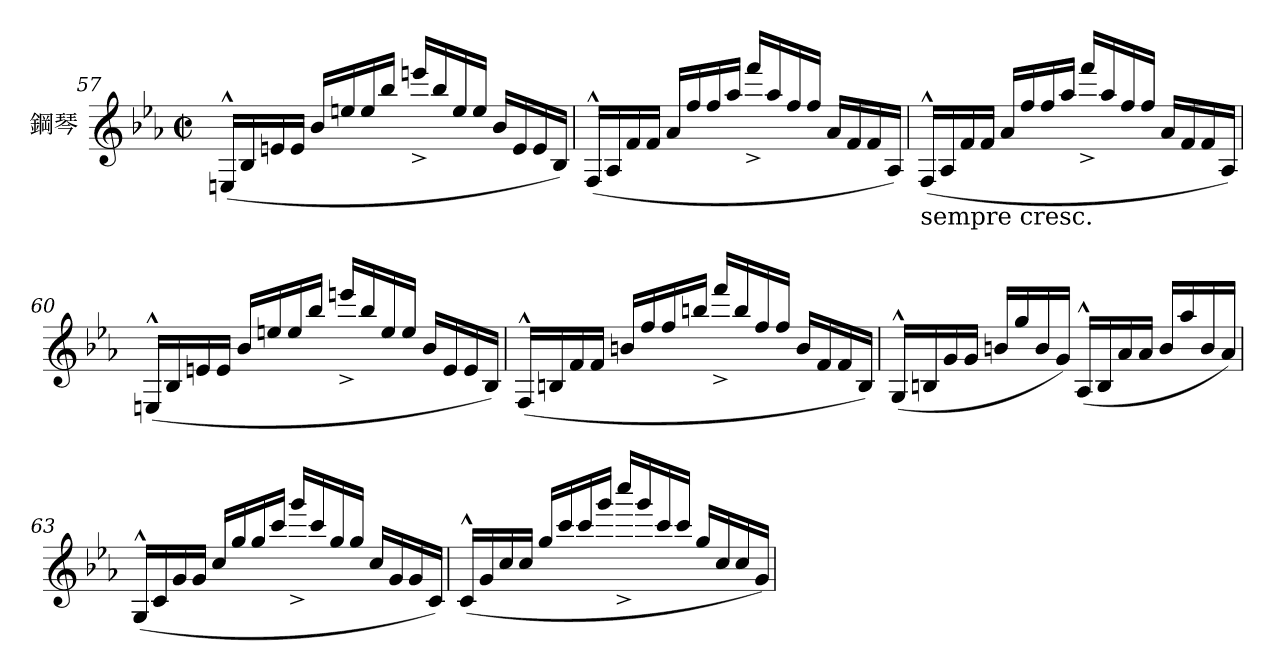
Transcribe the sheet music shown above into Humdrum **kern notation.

**kern
*part1
*staff1
*I"鋼琴
!!LO:LB:g=z
*clefG2
*k[b-e-a-]
*M2/2
*met(c|)
=57
(>16En^^/LL
16B-/
16en/
16e/JJ
16b-/LL
16een/
16ee/
16bb-/JJ
16eeen^/LL
16bb-/
16ee/
16ee/JJ
16b-/LL
16e/
16e/
16B-/JJ)
=58
(>16F^^/LL
16A-/
16f/
16f/JJ
16a-/LL
16ff/
16ff/
16aa-/JJ
16fff^/LL
16aa-/
16ff/
16ff/JJ
16a-/LL
16f/
16f/
16A-/JJ)
!!LO:LB:g=z
=59
!LO:TX:b:t=sempre cresc.
(>16F^^/LL
16A-/
16f/
16f/JJ
16a-/LL
16ff/
16ff/
16aa-/JJ
16fff^/LL
16aa-/
16ff/
16ff/JJ
16a-/LL
16f/
16f/
16A-/JJ)
=60
(>16En^^/LL
16B-/
16en/
16e/JJ
16b-/LL
16een/
16ee/
16bb-/JJ
16eeen^/LL
16bb-/
16ee/
16ee/JJ
16b-/LL
16e/
16e/
16B-/JJ)
!!LO:LB:g=z
=61
(>16F^^/LL
16Bn/
16f/
16f/JJ
16bn/LL
16ff/
16ff/
16bbn/JJ
16fff^/LL
16bb/
16ff/
16ff/JJ
16b/LL
16f/
16f/
16B/JJ)
=62
*MM152
(>16G^^/LL
16Bn/
*MM144
16g/
16g/JJ
*MM136
16bn/LL
16gg/
*MM128
16b/
16g/JJ)
*MM152
(>16A-^^/LL
16B/
*MM144
16a-/
16a-/JJ
*MM136
16b/LL
16aa-/
*MM128
16b/
16a-/JJ)
!!LO:LB:g=z
=63
*MM136
(>16G^^/LL
16c/
*MM144
16g/
16g/JJ
*MM152
16cc/LL
16gg/
*MM160
16gg/
16ccc/JJ
16ggg^/LL
16ccc/
16gg/
16gg/JJ
16cc/LL
16g/
16g/
16c/JJ)
=64
(>16c^^/LL
16g/
16cc/
16cc/JJ
16gg/LL
16ccc/
16ccc/
16ggg/JJ
16cccc^/LL
16ggg/
16ccc/
16ccc/JJ
16gg/LL
16cc/
16cc/
16g/JJ)
=
*-
